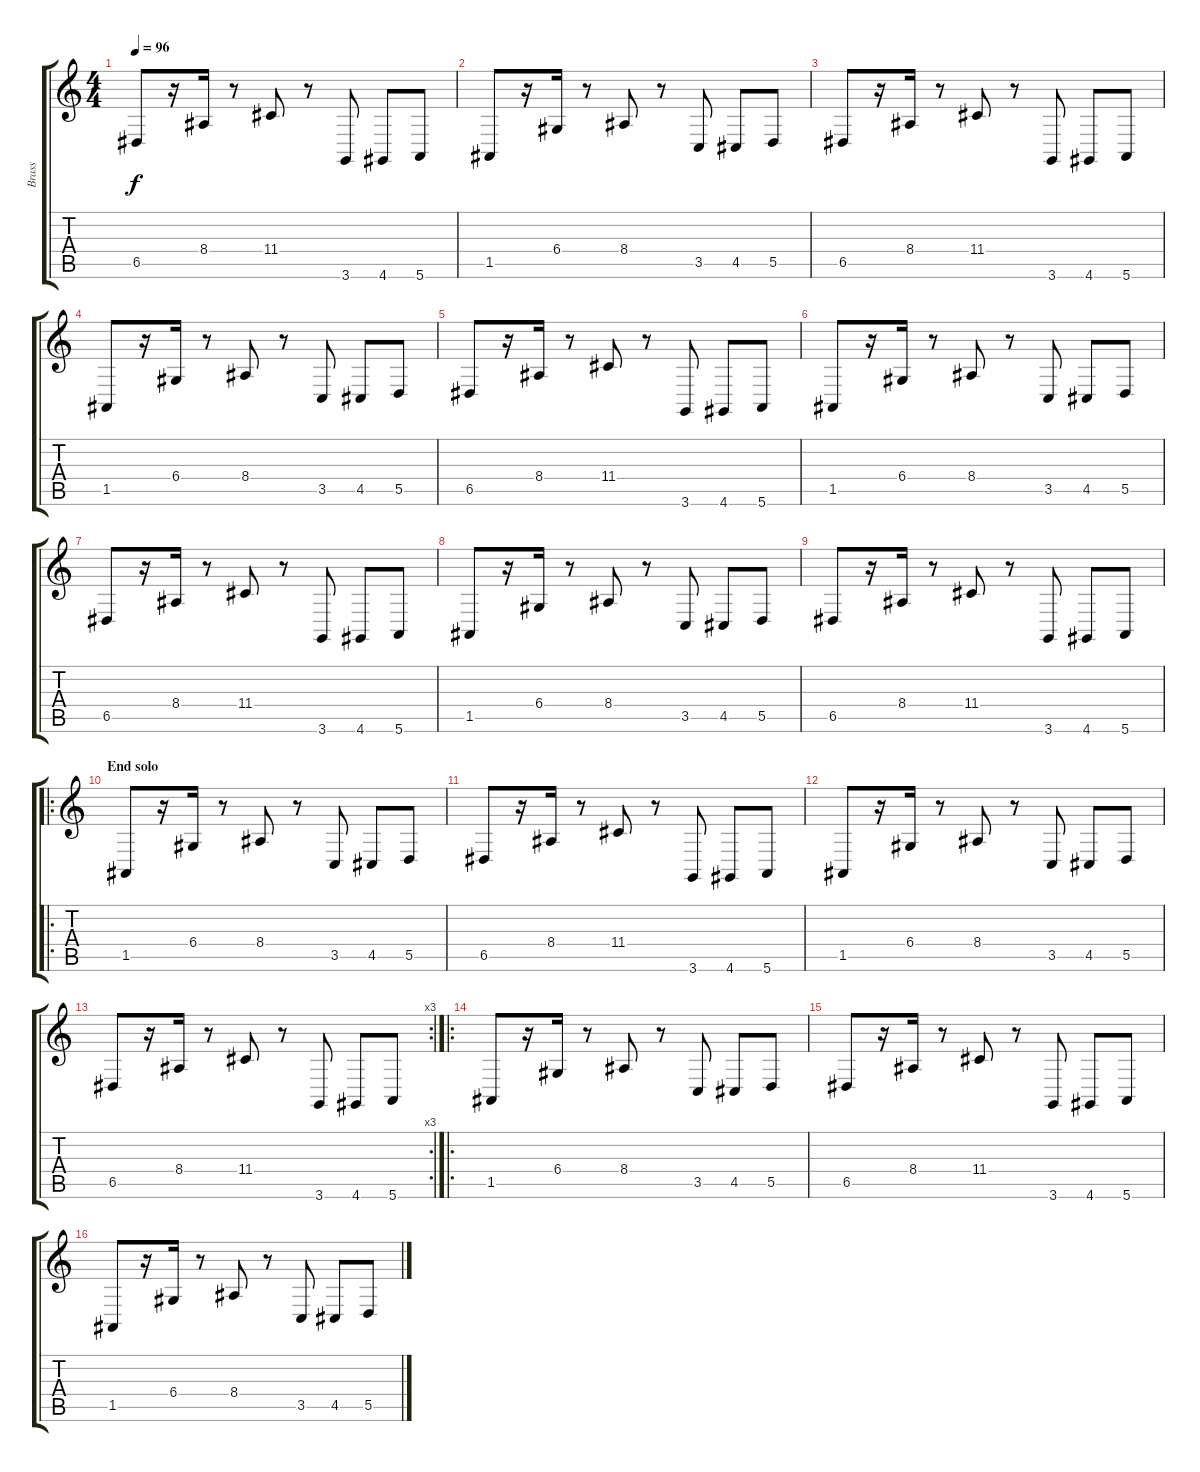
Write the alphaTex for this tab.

\track ("Brass" "Brass") {instrument brasssection}
\staff {score tabs}
\tuning (E4 B3 G3 D3 A2 E2) {hide}
\ts (4 4)
\tempo 96
\clef g2
\ks c
6.5.8{dy f} r.16 8.4.16 r.8 11.4.8 r.8 3.6.8 4.6.8 5.6.8 |
1.5.8 r.16 6.4.16 r.8 8.4.8 r.8 3.5.8 4.5.8 5.5.8 |
6.5.8 r.16 8.4.16 r.8 11.4.8 r.8 3.6.8 4.6.8 5.6.8 |
1.5.8 r.16 6.4.16 r.8 8.4.8 r.8 3.5.8 4.5.8 5.5.8 |
6.5.8 r.16 8.4.16 r.8 11.4.8 r.8 3.6.8 4.6.8 5.6.8 |
1.5.8 r.16 6.4.16 r.8 8.4.8 r.8 3.5.8 4.5.8 5.5.8 |
6.5.8 r.16 8.4.16 r.8 11.4.8 r.8 3.6.8 4.6.8 5.6.8 |
1.5.8 r.16 6.4.16 r.8 8.4.8 r.8 3.5.8 4.5.8 5.5.8 |
6.5.8 r.16 8.4.16 r.8 11.4.8 r.8 3.6.8 4.6.8 5.6.8 |
\ro
\section ("" "End solo")
1.5.8 r.16 6.4.16 r.8 8.4.8 r.8 3.5.8 4.5.8 5.5.8 |
6.5.8 r.16 8.4.16 r.8 11.4.8 r.8 3.6.8 4.6.8 5.6.8 |
1.5.8 r.16 6.4.16 r.8 8.4.8 r.8 3.5.8 4.5.8 5.5.8 |
\rc 3
6.5.8 r.16 8.4.16 r.8 11.4.8 r.8 3.6.8 4.6.8 5.6.8 |
\ro
1.5.8 r.16 6.4.16 r.8 8.4.8 r.8 3.5.8 4.5.8 5.5.8 |
6.5.8 r.16 8.4.16 r.8 11.4.8 r.8 3.6.8 4.6.8 5.6.8 |
1.5.8 r.16 6.4.16 r.8 8.4.8 r.8 3.5.8 4.5.8 5.5.8
